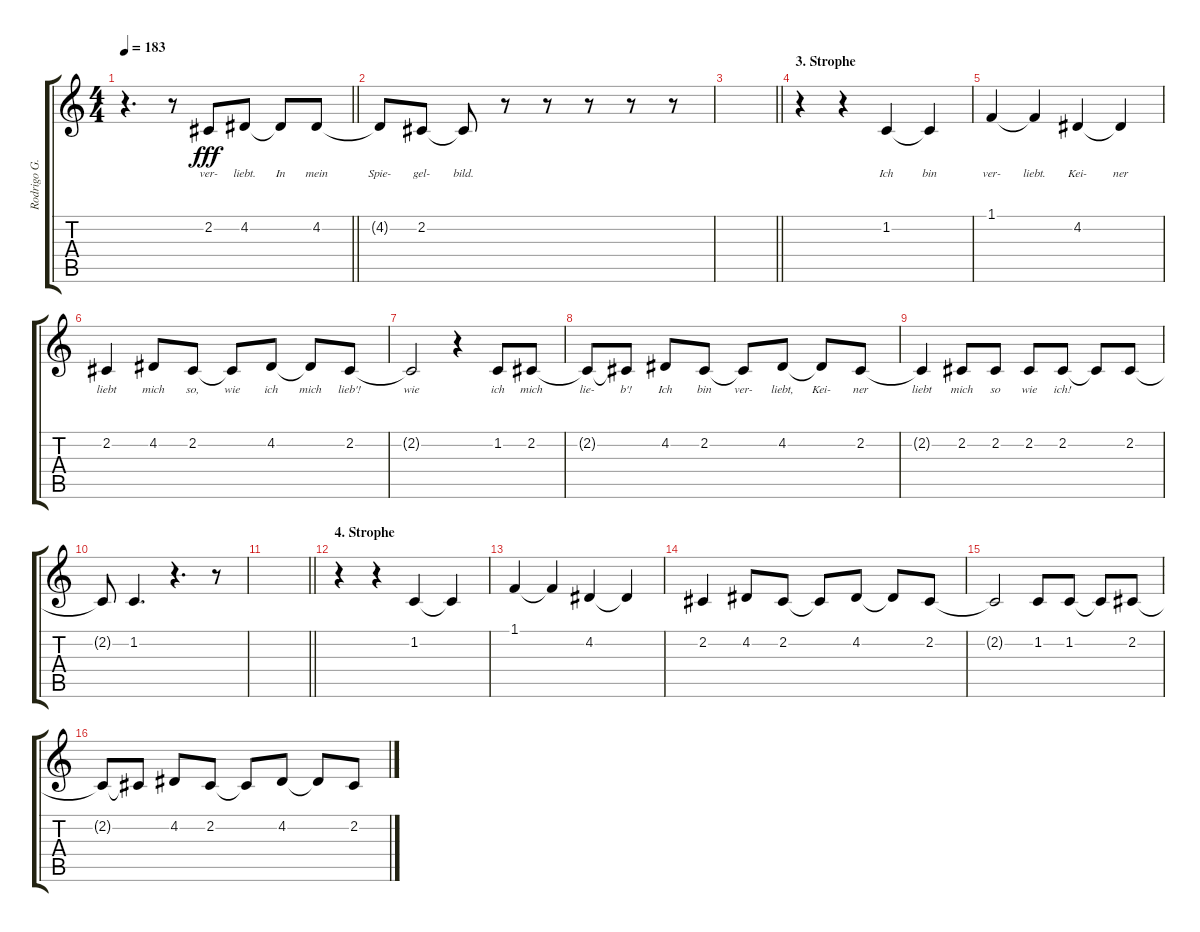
\track ("Rodrigo G. (Gesang)" "Rodrigo G.") {instrument altosax}
\staff {score tabs}
\tuning (E4 B3 G3 D3 A2 E2) {hide}
\ts (4 4)
\tempo 183
\clef g2
\barLineRight lightlight
\ks c
r.4{d dy fff} r.8 2.2.8{lyrics (0 "ver-") lyrics (1 "") lyrics (2 "") lyrics (3 "") lyrics (4 "")} 4.2.8{lyrics (0 "liebt.") lyrics (1 "") lyrics (2 "") lyrics (3 "") lyrics (4 "")} 4.2{t}.8{lyrics (0 "In") lyrics (1 "") lyrics (2 "") lyrics (3 "") lyrics (4 "")} 4.2.8{lyrics (0 "mein") lyrics (1 "") lyrics (2 "") lyrics (3 "") lyrics (4 "")} |
4.2{t}.8{lyrics (0 "Spie-") lyrics (1 "") lyrics (2 "") lyrics (3 "") lyrics (4 "")} 2.2.8{lyrics (0 "gel-") lyrics (1 "") lyrics (2 "") lyrics (3 "") lyrics (4 "")} 2.2{t}.8{lyrics (0 "bild.") lyrics (1 "") lyrics (2 "") lyrics (3 "") lyrics (4 "")} r.8 r.8 r.8 r.8 r.8 |
\barLineRight lightlight
|
\section ("" "3. Strophe")
r.4 r.4 1.2.4{lyrics (0 "Ich") lyrics (1 "") lyrics (2 "") lyrics (3 "") lyrics (4 "")} 1.2{t}.4{lyrics (0 "bin") lyrics (1 "") lyrics (2 "") lyrics (3 "") lyrics (4 "")} |
1.1.4{lyrics (0 "ver-") lyrics (1 "") lyrics (2 "") lyrics (3 "") lyrics (4 "")} 1.1{t}.4{lyrics (0 "liebt.") lyrics (1 "") lyrics (2 "") lyrics (3 "") lyrics (4 "")} 4.2.4{lyrics (0 "Kei-") lyrics (1 "") lyrics (2 "") lyrics (3 "") lyrics (4 "")} 4.2{t}.4{lyrics (0 "ner") lyrics (1 "") lyrics (2 "") lyrics (3 "") lyrics (4 "")} |
2.2.4{lyrics (0 "liebt") lyrics (1 "") lyrics (2 "") lyrics (3 "") lyrics (4 "")} 4.2.8{lyrics (0 "mich") lyrics (1 "") lyrics (2 "") lyrics (3 "") lyrics (4 "")} 2.2.8{lyrics (0 "so,") lyrics (1 "") lyrics (2 "") lyrics (3 "") lyrics (4 "")} 2.2{t}.8{lyrics (0 "wie") lyrics (1 "") lyrics (2 "") lyrics (3 "") lyrics (4 "")} 4.2.8{lyrics (0 "ich") lyrics (1 "") lyrics (2 "") lyrics (3 "") lyrics (4 "")} 4.2{t}.8{lyrics (0 "mich") lyrics (1 "") lyrics (2 "") lyrics (3 "") lyrics (4 "")} 2.2.8{lyrics (0 "lieb'!") lyrics (1 "") lyrics (2 "") lyrics (3 "") lyrics (4 "")} |
2.2{t}.2{lyrics (0 "wie") lyrics (1 "") lyrics (2 "") lyrics (3 "") lyrics (4 "")} r.4 1.2.8{lyrics (0 "ich") lyrics (1 "") lyrics (2 "") lyrics (3 "") lyrics (4 "")} 2.2.8{lyrics (0 "mich") lyrics (1 "") lyrics (2 "") lyrics (3 "") lyrics (4 "")} |
2.2{t}.8{lyrics (0 "lie-") lyrics (1 "") lyrics (2 "") lyrics (3 "") lyrics (4 "")} 2.2{t}.8{lyrics (0 "b'!") lyrics (1 "") lyrics (2 "") lyrics (3 "") lyrics (4 "")} 4.2.8{lyrics (0 "Ich") lyrics (1 "") lyrics (2 "") lyrics (3 "") lyrics (4 "")} 2.2.8{lyrics (0 "bin") lyrics (1 "") lyrics (2 "") lyrics (3 "") lyrics (4 "")} 2.2{t}.8{lyrics (0 "ver-") lyrics (1 "") lyrics (2 "") lyrics (3 "") lyrics (4 "")} 4.2.8{lyrics (0 "liebt,") lyrics (1 "") lyrics (2 "") lyrics (3 "") lyrics (4 "")} 4.2{t}.8{lyrics (0 "Kei-") lyrics (1 "") lyrics (2 "") lyrics (3 "") lyrics (4 "")} 2.2.8{lyrics (0 "ner") lyrics (1 "") lyrics (2 "") lyrics (3 "") lyrics (4 "")} |
2.2{t}.4{lyrics (0 "liebt") lyrics (1 "") lyrics (2 "") lyrics (3 "") lyrics (4 "")} 2.2.8{lyrics (0 "mich") lyrics (1 "") lyrics (2 "") lyrics (3 "") lyrics (4 "")} 2.2.8{lyrics (0 "so") lyrics (1 "") lyrics (2 "") lyrics (3 "") lyrics (4 "")} 2.2.8{lyrics (0 "wie") lyrics (1 "") lyrics (2 "") lyrics (3 "") lyrics (4 "")} 2.2.8{lyrics (0 "ich!") lyrics (1 "") lyrics (2 "") lyrics (3 "") lyrics (4 "")} 2.2{t}.8 2.2.8 |
2.2{t}.8 1.2.4{d} r.4{d} r.8 |
\barLineRight lightlight
|
\section ("" "4. Strophe")
r.4 r.4 1.2.4 1.2{t}.4 |
1.1.4 1.1{t}.4 4.2.4 4.2{t}.4 |
2.2.4 4.2.8 2.2.8 2.2{t}.8 4.2.8 4.2{t}.8 2.2.8 |
2.2{t}.2 1.2.8 1.2.8 1.2{t}.8 2.2.8 |
2.2{t}.8 2.2{t}.8 4.2.8 2.2.8 2.2{t}.8 4.2.8 4.2{t}.8 2.2.8
